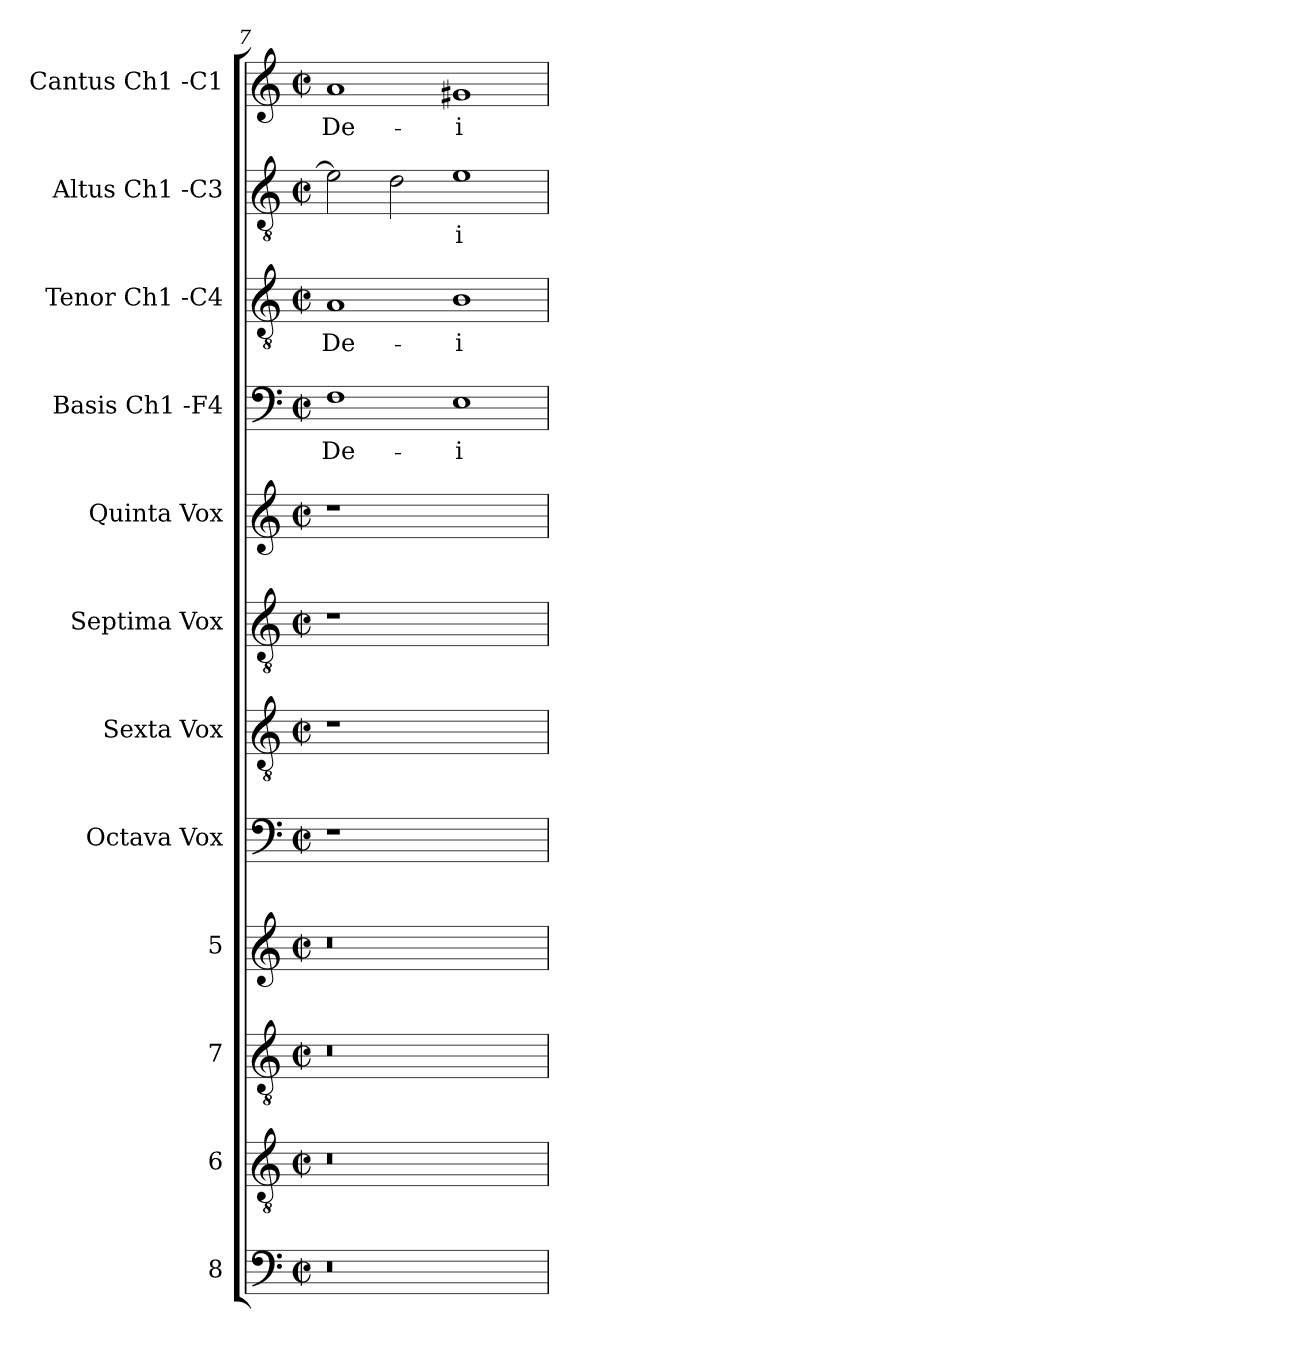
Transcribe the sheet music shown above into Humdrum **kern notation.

**kern	**kern	**kern	**kern	**kern	**kern	**kern	**kern	**kern	**text	**kern	**text	**kern	**text	**kern	**text
*part12	*part11	*part10	*part9	*part8	*part7	*part6	*part5	*part4	*part4	*part3	*part3	*part2	*part2	*part1	*part1
*staff12	*staff11	*staff10	*staff9	*staff8	*staff7	*staff6	*staff5	*staff4	*staff4	*staff3	*staff3	*staff2	*staff2	*staff1	*staff1
*I"8	*I"6	*I"7	*I"5	*I"Octava  Vox	*I"Sexta  Vox	*I"Septima  Vox	*I"Quinta  Vox	*I"Basis  Ch1 -F4	*	*I"Tenor  Ch1 -C4	*	*I"Altus  Ch1 -C3	*	*I"Cantus  Ch1 -C1	*
*	*	*	*	*	*	*	*	*I'B	*	*I'T	*	*I'A	*	*I'C	*
*clefF4	*clefGv2	*clefGv2	*clefG2	*clefF4	*clefGv2	*clefGv2	*clefG2	*clefF4	*	*clefGv2	*	*clefGv2	*	*clefG2	*
*k[]	*k[]	*k[]	*k[]	*k[]	*k[]	*k[]	*k[]	*k[]	*	*k[]	*	*k[]	*	*k[]	*
*C:	*C:	*C:	*C:	*C:	*C:	*C:	*C:	*C:	*	*C:	*	*C:	*	*C:	*
*M2/2	*M2/2	*M2/2	*M2/2	*M2/2	*M2/2	*M2/2	*M2/2	*M2/2	*	*M2/2	*	*M2/2	*	*M2/2	*
*met(c|)	*met(c|)	*met(c|)	*met(c|)	*met(c|)	*met(c|)	*met(c|)	*met(c|)	*met(c|)	*	*met(c|)	*	*met(c|)	*	*met(c|)	*
=7	=7	=7	=7	=7	=7	=7	=7	=7	=7	=7	=7	=7	=7	=7	=7
!	!	!	!	!	!	!	!	!	!LO:LY:b:cj	!	!LO:LY:b:cj	!	!LO:LY:b:cj	!	!LO:LY:b:cj
0r	0r	0r	0r	1r	1r	1r	1r	1F	De-	1A	De-	2e\]	--	1a	De-
!	!	!	!	!	!	!	!	!	!	!	!	!	!LO:LY:b:cj	!	!
.	.	.	.	.	.	.	.	.	.	.	.	2d\	--	.	.
!	!	!	!	!	!	!	!	!	!LO:LY:b:cj	!	!LO:LY:b:cj	!	!LO:LY:b:cj	!	!LO:LY:b:cj
.	.	.	.	1ryy	1ryy	1ryy	1ryy	1E	-i	1B	-i	1e	-i	1g#X	-i
=	=	=	=	=	=	=	=	=	=	=	=	=	=	=	=
*-	*-	*-	*-	*-	*-	*-	*-	*-	*-	*-	*-	*-	*-	*-	*-
